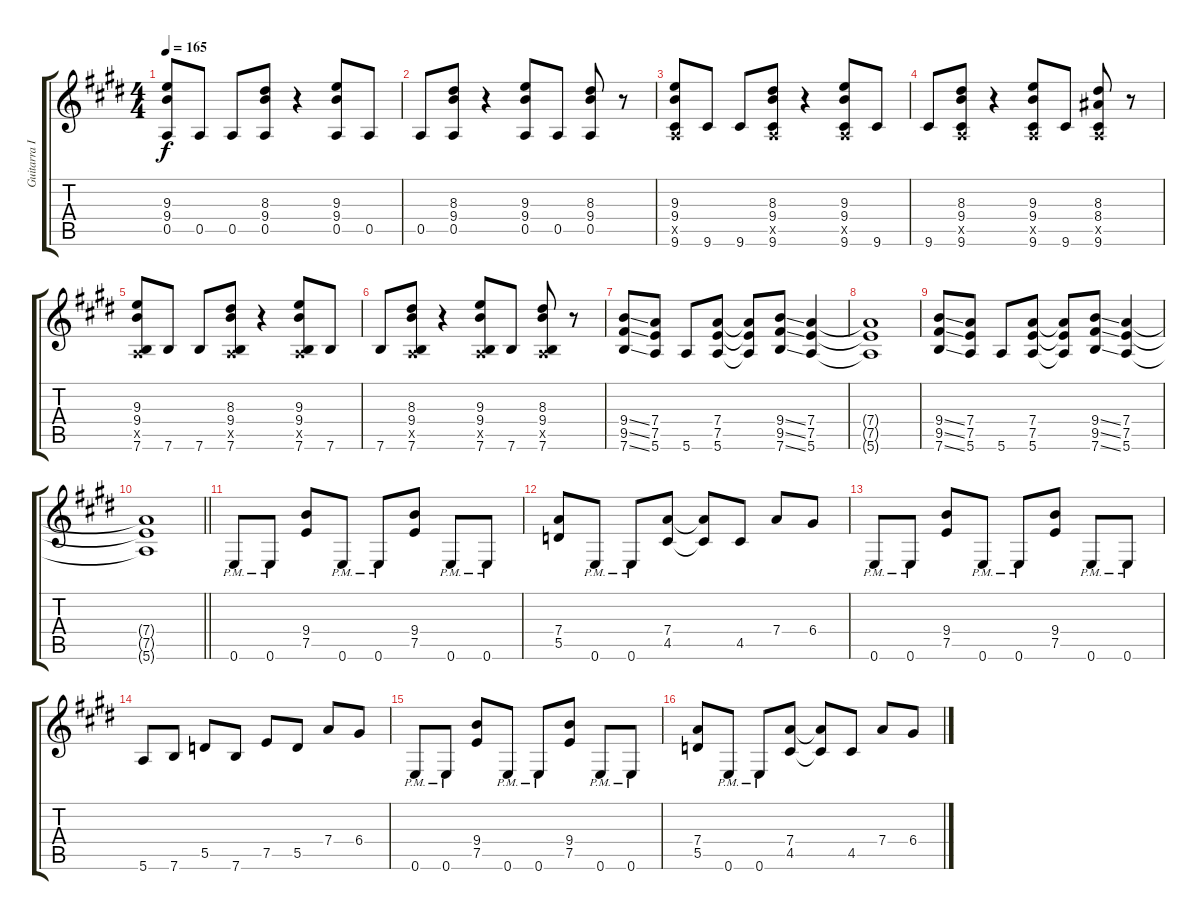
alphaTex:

\track ("Guitarra II" "Guitarra I") {instrument overdrivenguitar}
\staff {score tabs}
\tuning (E4 B3 G3 D3 A2 E2) {hide}
\ts (4 4)
\tempo 165
\clef g2
\ks e
(9.3 9.4 0.5).8{dy f} 0.5.8 0.5.8 (8.3 9.4 0.5).8 r.4 (9.3 9.4 0.5).8 0.5.8 |
0.5.8 (8.3 9.4 0.5).8 r.4 (9.3 9.4 0.5).8 0.5.8 (8.3 9.4 0.5).8 r.8 |
(9.3 9.4 0.5{x} 9.6).8 9.6.8 9.6.8 (8.3 9.4 0.5{x} 9.6).8 r.4 (9.3 9.4 0.5{x} 9.6).8 9.6.8 |
9.6.8 (8.3 9.4 0.5{x} 9.6).8 r.4 (9.3 9.4 0.5{x} 9.6).8 9.6.8 (8.3 8.4 0.5{x} 9.6).8 r.8 |
(9.3 9.4 0.5{x} 7.6).8 7.6.8 7.6.8 (8.3 9.4 0.5{x} 7.6).8 r.4 (9.3 9.4 0.5{x} 7.6).8 7.6.8 |
7.6.8 (8.3 9.4 0.5{x} 7.6).8 r.4 (9.3 9.4 0.5{x} 7.6).8 7.6.8 (8.3 9.4 0.5{x} 7.6).8 r.8 |
(9.4{ss} 9.5{ss} 7.6{ss}).8 (7.4 7.5 5.6).8 5.6.8 (7.4 7.5 5.6).8 (7.4{t} 7.5{t} 5.6{t}).8 (9.4{ss} 9.5{ss} 7.6{ss}).8 (7.4 7.5 5.6).4 |
(7.4{t} 7.5{t} 5.6{t}).1 |
(9.4{ss} 9.5{ss} 7.6{ss}).8 (7.4 7.5 5.6).8 5.6.8 (7.4 7.5 5.6).8 (7.4{t} 7.5{t} 5.6{t}).8 (9.4{ss} 9.5{ss} 7.6{ss}).8 (7.4 7.5 5.6).4 |
\barLineRight lightlight
(7.4{t} 7.5{t} 5.6{t}).1 |
0.6{pm}.8 0.6{pm}.8 (9.4 7.5).8 0.6{pm}.8 0.6{pm}.8 (9.4 7.5).8 0.6{pm}.8 0.6{pm}.8 |
(7.4 5.5).8 0.6{pm}.8 0.6{pm}.8 (7.4 4.5).8 (7.4{t} 4.5{t}).8 4.5.8 7.4.8 6.4.8 |
0.6{pm}.8 0.6{pm}.8 (9.4 7.5).8 0.6{pm}.8 0.6{pm}.8 (9.4 7.5).8 0.6{pm}.8 0.6{pm}.8 |
5.6.8 7.6.8 5.5.8 7.6.8 7.5.8 5.5.8 7.4.8 6.4.8 |
0.6{pm}.8 0.6{pm}.8 (9.4 7.5).8 0.6{pm}.8 0.6{pm}.8 (9.4 7.5).8 0.6{pm}.8 0.6{pm}.8 |
(7.4 5.5).8 0.6{pm}.8 0.6{pm}.8 (7.4 4.5).8 (7.4{t} 4.5{t}).8 4.5.8 7.4.8 6.4.8
